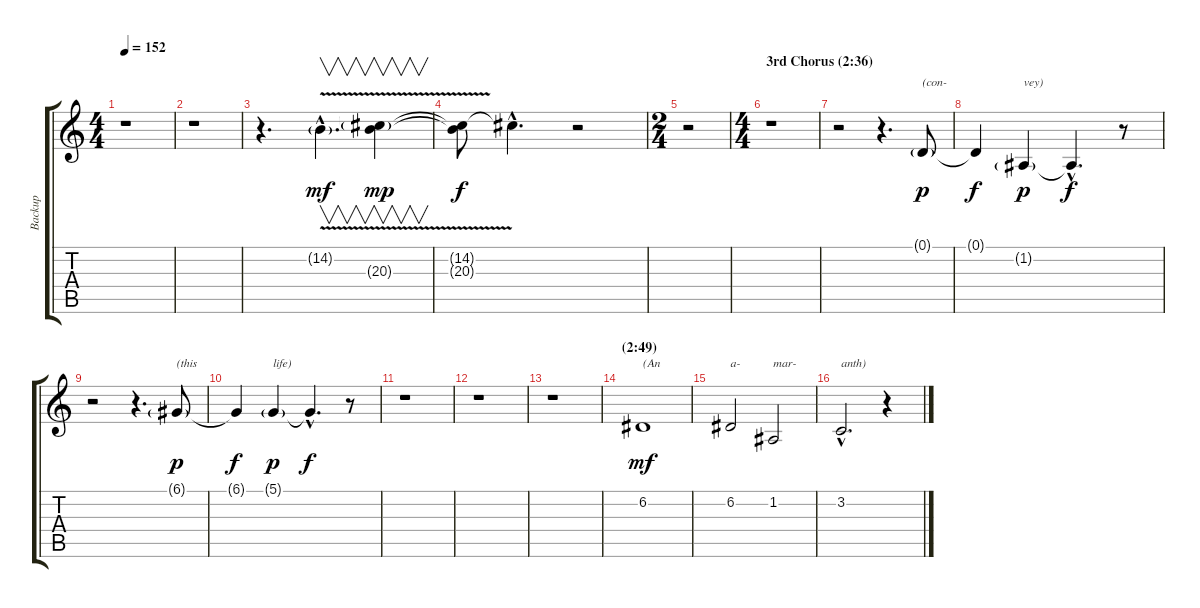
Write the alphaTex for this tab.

\track ("Backup" "Backup") {instrument viola}
\staff {score tabs}
\tuning (D4 A3 F3 C3 G2 C2) {hide}
\ts (4 4)
\tempo 152
\clef g2
\ks c
r.1{dy mf} |
r.1 |
r.4{d} 14.2{v g hac}.4{v d instrument guitarharmonics} (14.2{t} 20.3{v g}).4{v dy mp} |
(14.2{t} 20.3{t}).8{dy f} 20.3{hac t}.4{d} r.2 |
\ts (2 4)
r.2 |
\ts (4 4)
\section ("" "3rd Chorus (2:36)")
r.1 |
r.2 r.4{d} 0.1{g}.8{txt "(con-" dy p instrument viola} |
0.1{t}.4{dy f} 1.2{g}.4{txt "vey)" dy p} 1.2{hac t}.4{d dy f} r.8 |
r.2 r.4{d} 6.1{g}.8{txt "(this" dy p} |
6.1{t}.4{dy f} 5.1{g}.4{txt "life)" dy p} 5.1{hac t}.4{d dy f} r.8 |
r.1 |
r.1 |
r.1 |
\section ("" "(2:49)")
6.2.1{txt "(An" dy mf} |
6.2.2{txt "a-"} 1.2.2{txt "mar-"} |
3.2{hac}.2{d txt "anth)"} r.4
